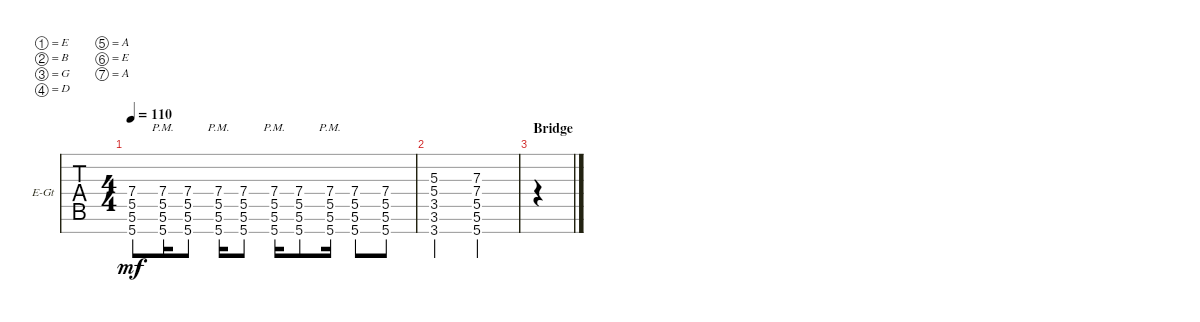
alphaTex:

\defaultSystemsLayout 4
\bracketExtendMode groupsimilarinstruments
\firstSystemTrackNameOrientation horizontal
\otherSystemsTrackNameOrientation horizontal
\track ("David" "E-Gt") {instrument distortionguitar}
\staff {tabs}
\tuning (E4 B3 G3 D3 A2 E2 A1)
\ts (4 4)
\tempo 110
\clef g2
\ks c
(5.6 5.5 5.7 7.4).8{dy mf} (7.4{pm} 5.5{pm} 5.6{pm} 5.7{pm}).16 (5.5 7.4 5.6 5.7).8 (5.5{pm} 7.4{pm} 5.6{pm} 5.7{pm}).16 (7.4 5.5 5.6 5.7).8 (7.4{pm} 5.5{pm} 5.6{pm} 5.7{pm}).16 (5.5 7.4 5.6 5.7).8 (5.5{pm} 7.4{pm} 5.6{pm} 5.7{pm}).16 (7.4 5.5 5.6 5.7).8 (5.5 7.4 5.6 5.7).8 |
(3.5 5.4 5.3 3.7 3.6).2 (5.5 7.4 7.3 5.6 5.7).2 |
\section ("" "Bridge")
